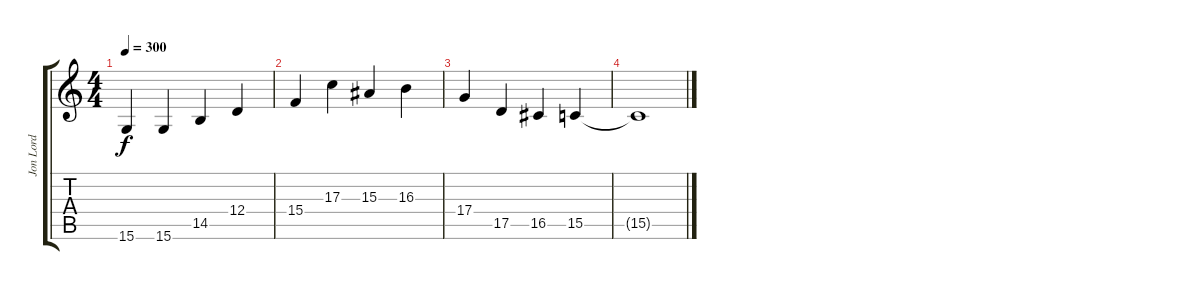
\track ("Jon Lord" "Jon Lord") {instrument drawbarorgan}
\staff {score tabs}
\tuning (E4 B3 G3 D3 A2 E2) {hide}
\ts (4 4)
\tempo 300
\clef g2
\ks c
15.6.4{dy f} 15.6.4 14.5.4 12.4.4 |
15.4.4 17.3.4 15.3.4 16.3.4 |
17.4.4 17.5.4 16.5.4 15.5.4 |
15.5{t}.1
